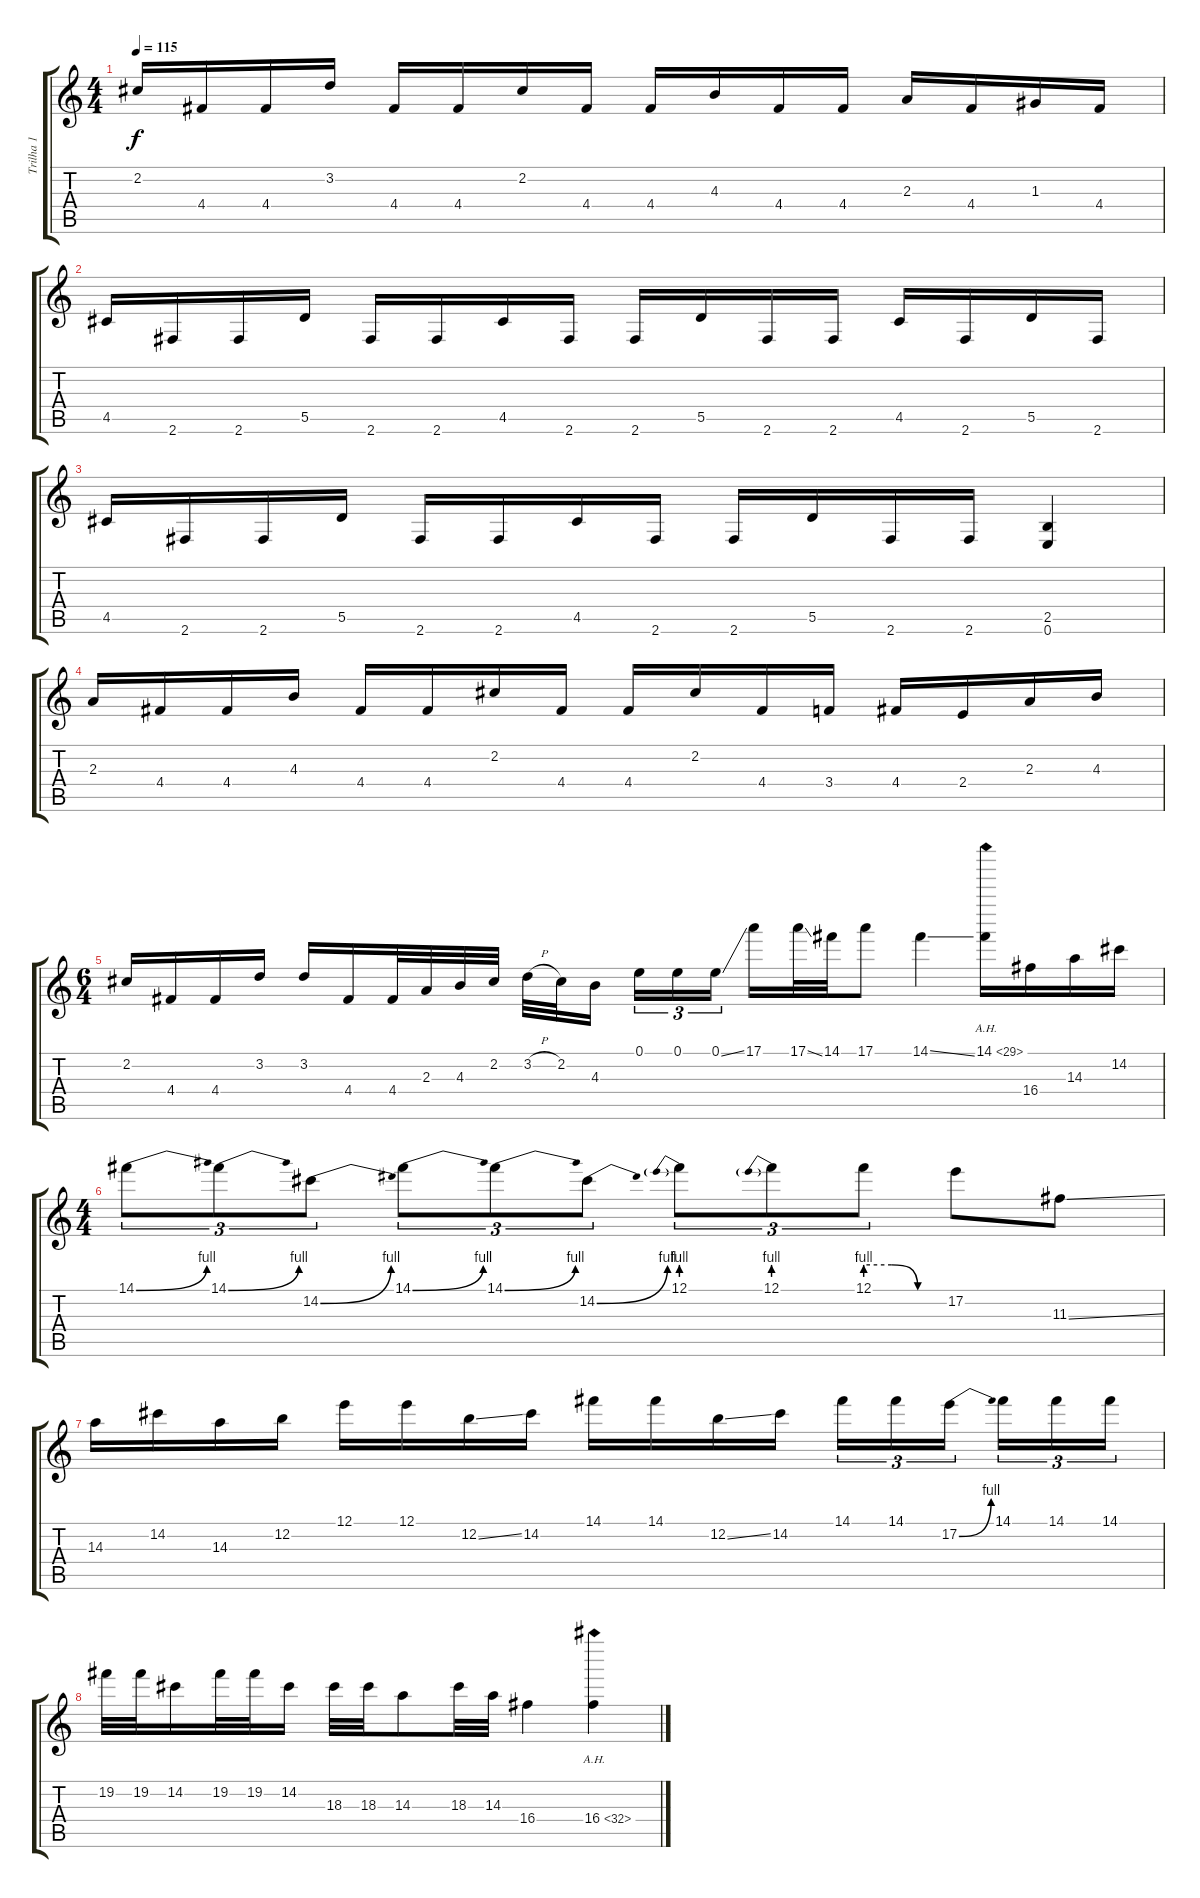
\track ("Trilha 1" "Trilha 1") {instrument overdrivenguitar}
\staff {score tabs}
\tuning (E4 B3 G3 D3 A2 E2) {hide}
\ts (4 4)
\tempo 115
\clef g2
\ks c
2.2.16{dy f} 4.4.16 4.4.16 3.2.16 4.4.16 4.4.16 2.2.16 4.4.16 4.4.16 4.3.16 4.4.16 4.4.16 2.3.16 4.4.16 1.3.16 4.4.16 |
4.5.16 2.6.16 2.6.16 5.5.16 2.6.16 2.6.16 4.5.16 2.6.16 2.6.16 5.5.16 2.6.16 2.6.16 4.5.16 2.6.16 5.5.16 2.6.16 |
4.5.16 2.6.16 2.6.16 5.5.16 2.6.16 2.6.16 4.5.16 2.6.16 2.6.16 5.5.16 2.6.16 2.6.16 (2.5 0.6).4 |
2.3.16 4.4.16 4.4.16 4.3.16 4.4.16 4.4.16 2.2.16 4.4.16 4.4.16 2.2.16 4.4.16 3.4.16 4.4.16 2.4.16 2.3.16 4.3.16 |
\ts (6 4)
2.2.16 4.4.16 4.4.16 3.2.16 3.2.16 4.4.16 4.4.32 2.3.32 4.3.32 2.2.32 3.2{h}.32 2.2.32 4.3.16 0.1.16{tu (3 2)} 0.1.16{tu (3 2)} 0.1{ss}.16{tu (3 2)} 17.1.16 17.1{ss}.32 14.1.32 17.1.8 14.1{ss}.4 14.1{ah 15}.16 16.4.16 14.3.16 14.2.16 |
\ts (4 4)
14.1{be (bend 0 0 60 4)}.8{tu (3 2)} 14.1{be (bend 0 0 60 4)}.8{tu (3 2)} 14.2{be (bend 0 0 60 4)}.8{tu (3 2)} 14.1{be (bend 0 0 60 4)}.8{tu (3 2)} 14.1{be (bend 0 0 60 4)}.8{tu (3 2)} 14.2{be (bend 0 0 60 4)}.8{tu (3 2)} 12.1{be (prebend 0 4 60 4)}.8{tu (3 2)} 12.1{be (prebend 0 4 60 4)}.8{tu (3 2)} 12.1{be (custom 0 4 20 4 40 0 60 0)}.8{tu (3 2)} 17.2.8 11.3{ss}.8 |
14.3.16 14.2.16 14.3.16 12.2.16 12.1.16 12.1.16 12.2{ss}.16 14.2.16 14.1.16 14.1.16 12.2{ss}.16 14.2.16 14.1.16{tu (3 2)} 14.1.16{tu (3 2)} 17.2{be (bend 0 0 60 4)}.16{tu (3 2)} 14.1.16{tu (3 2)} 14.1.16{tu (3 2)} 14.1.16{tu (3 2)} |
19.2.32 19.2.32 14.2.16 19.2.32 19.2.32 14.2.16 18.3.32 18.3.32 14.3.8 18.3.32 14.3.32 16.4.4 16.4{ah 16}.4
